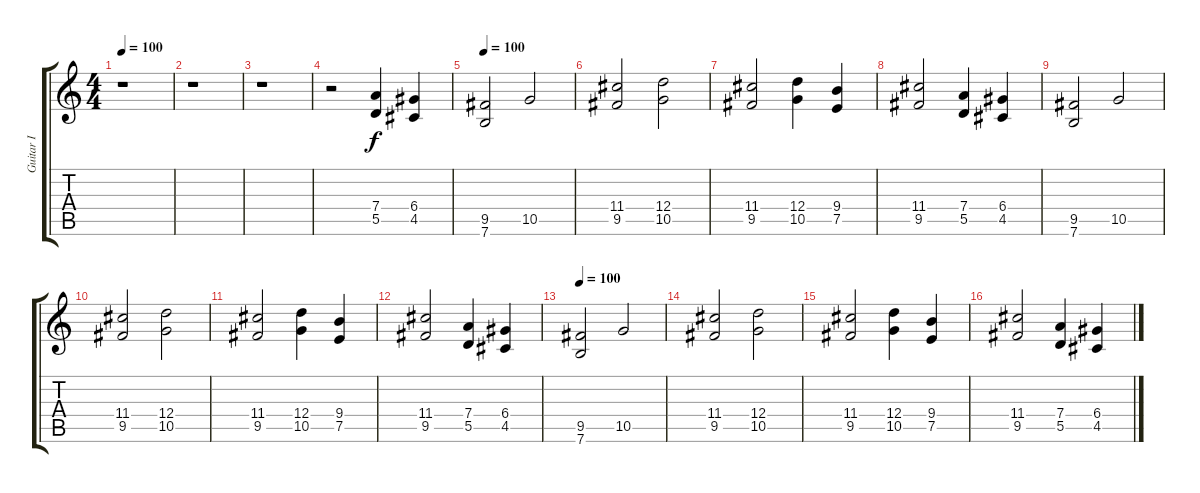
\track ("Guitar I" "Guitar I") {instrument distortionguitar}
\staff {score tabs}
\tuning (E4 B3 G3 D3 A2 E2) {hide}
\ts (4 4)
\tempo 100
\clef g2
\ks c
r.1{dy f} |
r.1 |
r.1 |
r.2{volume 12} (7.4 5.5).4 (6.4 4.5).4 |
\tempo 100
(9.5 7.6).2{volume 12} 10.5.2 |
(11.4 9.5).2 (12.4 10.5).2 |
(11.4 9.5).2 (12.4 10.5).4 (9.4 7.5).4 |
(11.4 9.5).2 (7.4 5.5).4 (6.4 4.5).4 |
(9.5 7.6).2 10.5.2 |
(11.4 9.5).2 (12.4 10.5).2 |
(11.4 9.5).2 (12.4 10.5).4 (9.4 7.5).4 |
(11.4 9.5).2 (7.4 5.5).4 (6.4 4.5).4 |
\tempo 100
(9.5 7.6).2 10.5.2 |
(11.4 9.5).2 (12.4 10.5).2 |
(11.4 9.5).2 (12.4 10.5).4 (9.4 7.5).4 |
(11.4 9.5).2 (7.4 5.5).4 (6.4 4.5).4
